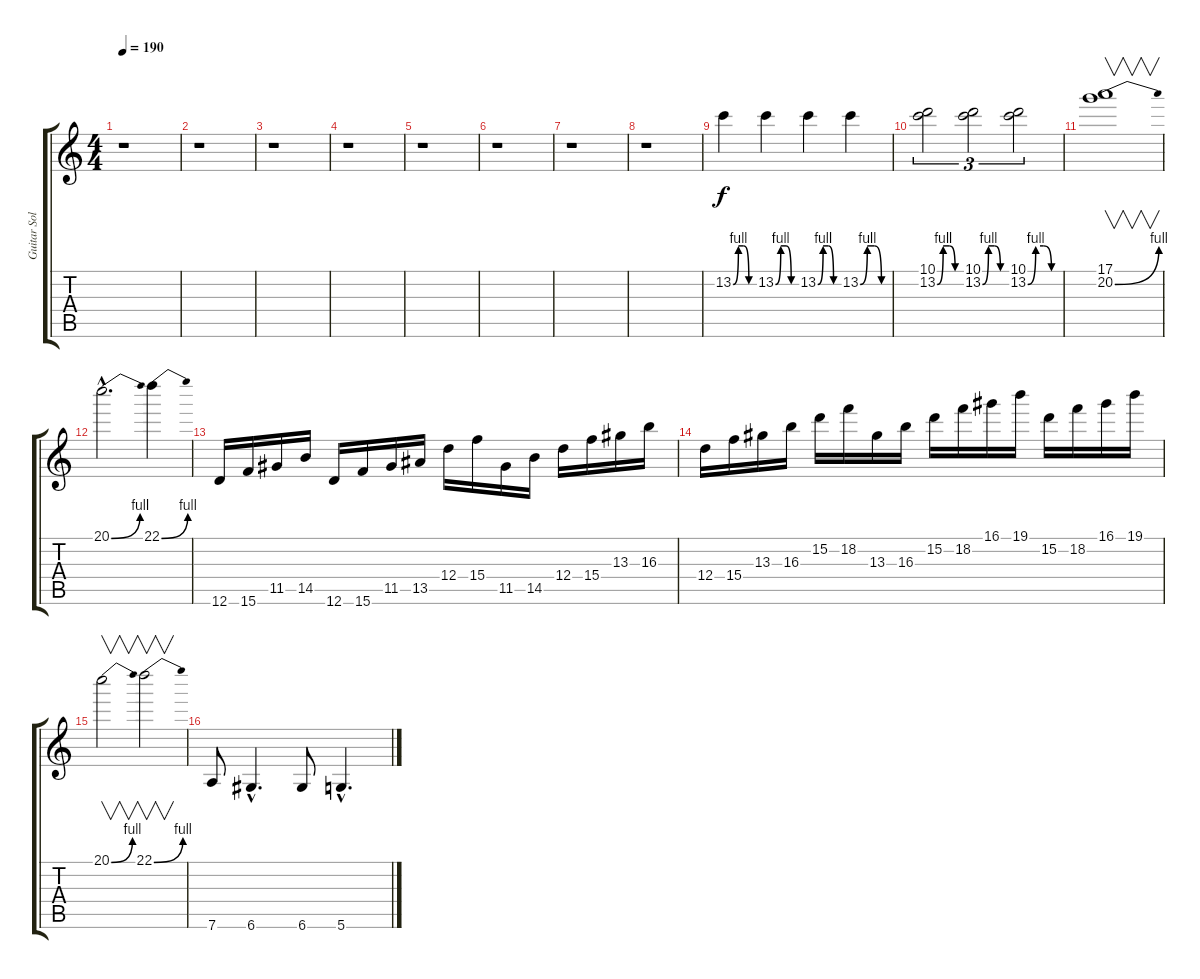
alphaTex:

\track ("Guitar Solo 1" "Guitar Sol") {instrument distortionguitar}
\staff {score tabs}
\tuning (E4 B3 G3 D3 A2 D2) {hide}
\ts (4 4)
\tempo 190
\clef g2
\ks c
r.1{dy f instrument distortionguitar} |
r.1 |
r.1 |
r.1 |
r.1 |
r.1 |
r.1 |
r.1 |
13.2{be (custom 0 0 15 4 30 4 45 0 60 0)}.4 13.2{be (custom 0 0 15 4 30 4 45 0 60 0)}.4 13.2{be (custom 0 0 15 4 30 4 45 0 60 0)}.4 13.2{be (custom 0 0 15 4 30 4 45 0 60 0)}.4 |
(10.1 13.2{be (custom 0 0 15 4 30 4 45 0 60 0)}).2{tu (3 2)} (10.1 13.2{be (custom 0 0 15 4 30 4 45 0 60 0)}).2{tu (3 2)} (10.1 13.2{be (custom 0 0 15 4 30 4 45 0 60 0)}).2{tu (3 2)} |
(17.1 20.2{be (bend 0 0 60 4)}).1{v} |
20.1{be (bend 0 0 60 4) hac}.2{d} 22.1{be (bend 0 0 60 4)}.4 |
12.6.16 15.6.16 11.5.16 14.5.16 12.6.16 15.6.16 11.5.16 13.5.16 12.4.16 15.4.16 11.5.16 14.5.16 12.4.16 15.4.16 13.3.16 16.3.16 |
12.4.16 15.4.16 13.3.16 16.3.16 15.2.16 18.2.16 13.3.16 16.3.16 15.2.16 18.2.16 16.1.16 19.1.16 15.2.16 18.2.16 16.1.16 19.1.16 |
20.1{be (bend 0 0 60 4)}.2{v} 22.1{be (bend 0 0 60 4)}.2{v} |
7.6.8 6.6{hac}.4{d} 6.6.8 5.6{hac}.4{d}
